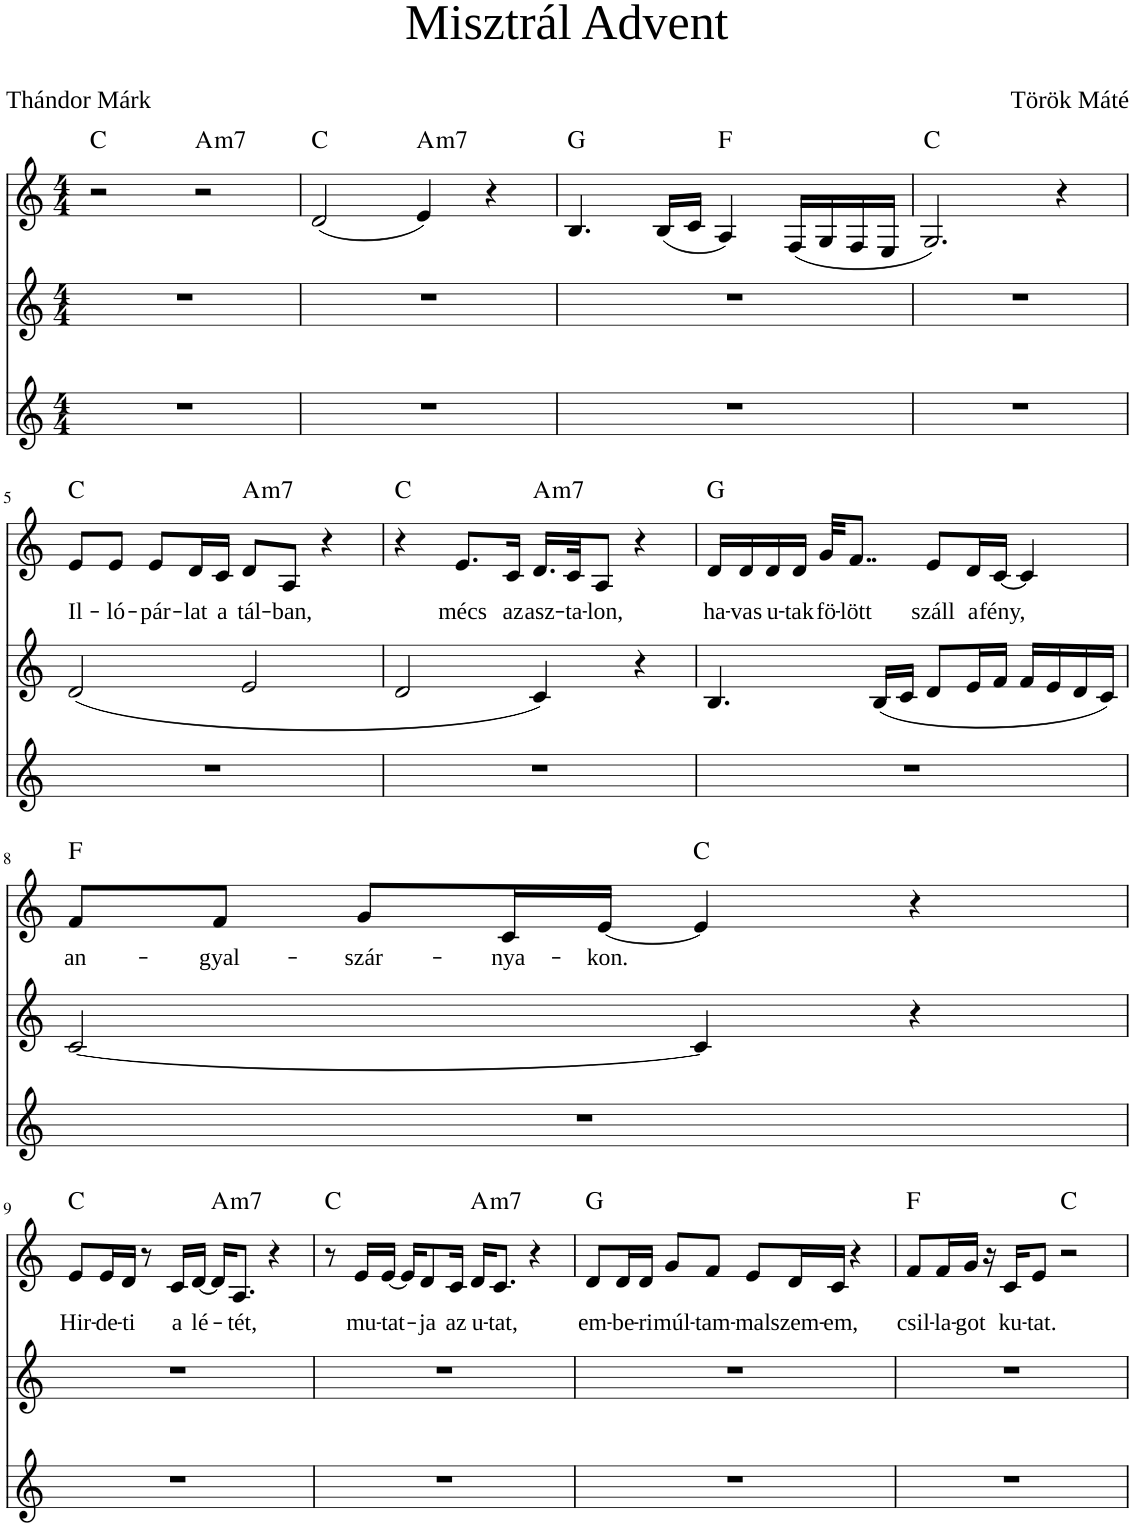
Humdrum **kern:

**kern	**kern	**kern	**text	**harte
*part3	*part2	*part1	*part1	*part1
*staff3	*staff2	*staff1	*staff1	*
*I"Voice	*I"Voice	*I"Voice	*	*
*clefG2	*clefG2	*clefG2	*	*
*k[]	*k[]	*k[]	*	*
*M4/4	*M4/4	*M4/4	*	*
=1	=1	=1	=1	=1
!	!	!	!	!LO:H:kt=N.C.
1r	1r	2r	.	N
!	!	!	!	!LO:H:kt=m7
.	.	2r	.	A:min7
=2	=2	=2	=2	=2
!	!	!	!	!LO:H:kt=N.C.
1r	1r	(2d/	.	N
!	!	!	!	!LO:H:kt=m7
.	.	4e/)	.	A:min7
.	.	4r	.	.
=3	=3	=3	=3	=3
!	!	!	!	!LO:H:kt=N.C.
1r	1r	4.B/	.	N
.	.	(16B/LL	.	.
.	.	16c/JJ	.	.
!	!	!	!	!LO:H:kt=N.C.
.	.	4A/)	.	N
.	.	(16F/LL	.	.
.	.	16G/	.	.
.	.	16F/	.	.
.	.	16E/JJ	.	.
=4	=4	=4	=4	=4
!	!	!	!	!LO:H:kt=N.C.
1r	1r	2.G/)	.	N
.	.	4r	.	.
!!LO:LB:g=z
=5	=5	=5	=5	=5
!	!	!	!LO:LY:b	!LO:H:kt=N.C.
1r	(2d/	8e/L	Il-	N
!	!	!	!LO:LY:b	!
.	.	8e/J	-ló-	.
!	!	!	!LO:LY:b	!
.	.	8e/L	-pár-	.
!	!	!	!LO:LY:b	!
.	.	16d/L	-lat	.
!	!	!	!LO:LY:b	!
.	.	16c/JJ	a	.
!	!	!	!LO:LY:b	!LO:H:kt=m7
.	2e/	8d/L	tál-	A:min7
!	!	!	!LO:LY:b	!
.	.	8A/J	-ban,	.
.	.	4r	.	.
=6	=6	=6	=6	=6
!	!	!	!	!LO:H:kt=N.C.
1r	2d/	4r	.	N
!	!	!	!LO:LY:b	!
.	.	8.e/L	mécs	.
!	!	!	!LO:LY:b	!
.	.	16c/Jk	az	.
!	!	!	!LO:LY:b	!LO:H:kt=m7
.	4c/)	16.d/LL	asz-	A:min7
!	!	!	!LO:LY:b	!
.	.	32c/JK	-ta-	.
!	!	!	!LO:LY:b	!
.	.	8A/J	-lon,	.
.	4r	4r	.	.
=7	=7	=7	=7	=7
!	!	!	!LO:LY:b	!LO:H:kt=N.C.
1r	4.B/	16d/LL	ha-	N
!	!	!	!LO:LY:b	!
.	.	16d/	-vas	.
!	!	!	!LO:LY:b	!
.	.	16d/	u-	.
!	!	!	!LO:LY:b	!
.	.	16d/JJ	-tak	.
!	!	!	!LO:LY:b	!
.	.	32g/KKL	fö-	.
!	!	!	!LO:LY:b	!
.	.	8..f/J	-lött	.
.	(16B/LL	.	.	.
.	16c/JJ	.	.	.
!	!	!	!LO:LY:b	!
.	8d/L	8e/L	száll	.
!	!	!	!LO:LY:b	!
.	16e/L	16d/L	a	.
!	!	!	!LO:LY:b	!
.	16f/JJ	[16c/JJ	fény,	.
.	16f/LL	4c/]	.	.
.	16e/	.	.	.
.	16d/	.	.	.
.	16c/JJ)	.	.	.
!!LO:LB:g=z
=8	=8	=8	=8	=8
!	!	!	!LO:LY:b	!LO:H:kt=N.C.
1r	[2c/	8f/L	an-	N
!	!	!	!LO:LY:b	!
.	.	8f/J	-gyal-	.
!	!	!	!LO:LY:b	!
.	.	8g/L	-szár-	.
!	!	!	!LO:LY:b	!
.	.	16c/L	-nya-	.
!	!	!	!LO:LY:b	!
.	.	[16e/JJ	-kon.	.
!	!	!	!	!LO:H:kt=N.C.
.	4c/]	4e/]	.	N
.	4r	4r	.	.
!!LO:LB:g=z
=9	=9	=9	=9	=9
!	!	!	!LO:LY:b	!LO:H:kt=N.C.
1r	1r	8e/L	Hir-	N
!	!	!	!LO:LY:b	!
.	.	16e/L	-de-	.
!	!	!	!LO:LY:b	!
.	.	16d/JJ	-ti	.
.	.	8r	.	.
!	!	!	!LO:LY:b	!
.	.	16c/LL	a	.
!	!	!	!LO:LY:b	!
.	.	[16d/JJ	lé-	.
!	!	!	!	!LO:H:kt=m7
.	.	16d/KL]	.	A:min7
!	!	!	!LO:LY:b	!
.	.	8.A/J	-tét,	.
.	.	4r	.	.
=10	=10	=10	=10	=10
!	!	!	!	!LO:H:kt=N.C.
1r	1r	8r	.	N
!	!	!	!LO:LY:b	!
.	.	16e/LL	mu-	.
!	!	!	!LO:LY:b	!
.	.	[16e/JJ	-tat-	.
.	.	16e/KL]	.	.
!	!	!	!LO:LY:b	!
.	.	8d/	-ja	.
!	!	!	!LO:LY:b	!
.	.	16c/Jk	az	.
!	!	!	!LO:LY:b	!LO:H:kt=m7
.	.	16d/KL	u-	A:min7
!	!	!	!LO:LY:b	!
.	.	8.c/J	-tat,	.
.	.	4r	.	.
=11	=11	=11	=11	=11
!	!	!	!LO:LY:b	!LO:H:kt=N.C.
1r	1r	8d/L	em-	N
!	!	!	!LO:LY:b	!
.	.	16d/L	-be-	.
!	!	!	!LO:LY:b	!
.	.	16d/JJ	-ri	.
!	!	!	!LO:LY:b	!
.	.	8g/L	múl-	.
!	!	!	!LO:LY:b	!
.	.	8f/J	-tam-	.
!	!	!	!LO:LY:b	!
.	.	8e/L	-mal	.
!	!	!	!LO:LY:b	!
.	.	16d/L	szem-	.
!	!	!	!LO:LY:b	!
.	.	16c/JJ	-em,	.
.	.	4r	.	.
=12	=12	=12	=12	=12
!	!	!	!LO:LY:b	!LO:H:kt=N.C.
1r	1r	8f/L	csil-	N
!	!	!	!LO:LY:b	!
.	.	16f/L	-la-	.
!	!	!	!LO:LY:b	!
.	.	16g/JJ	-got	.
.	.	16r	.	.
!	!	!	!LO:LY:b	!
.	.	16c/KL	ku-	.
!	!	!	!LO:LY:b	!
.	.	8e/J	-tat.	.
!	!	!	!	!LO:H:kt=N.C.
.	.	2r	.	N
=	=	=	=	=
*-	*-	*-	*-	*-
